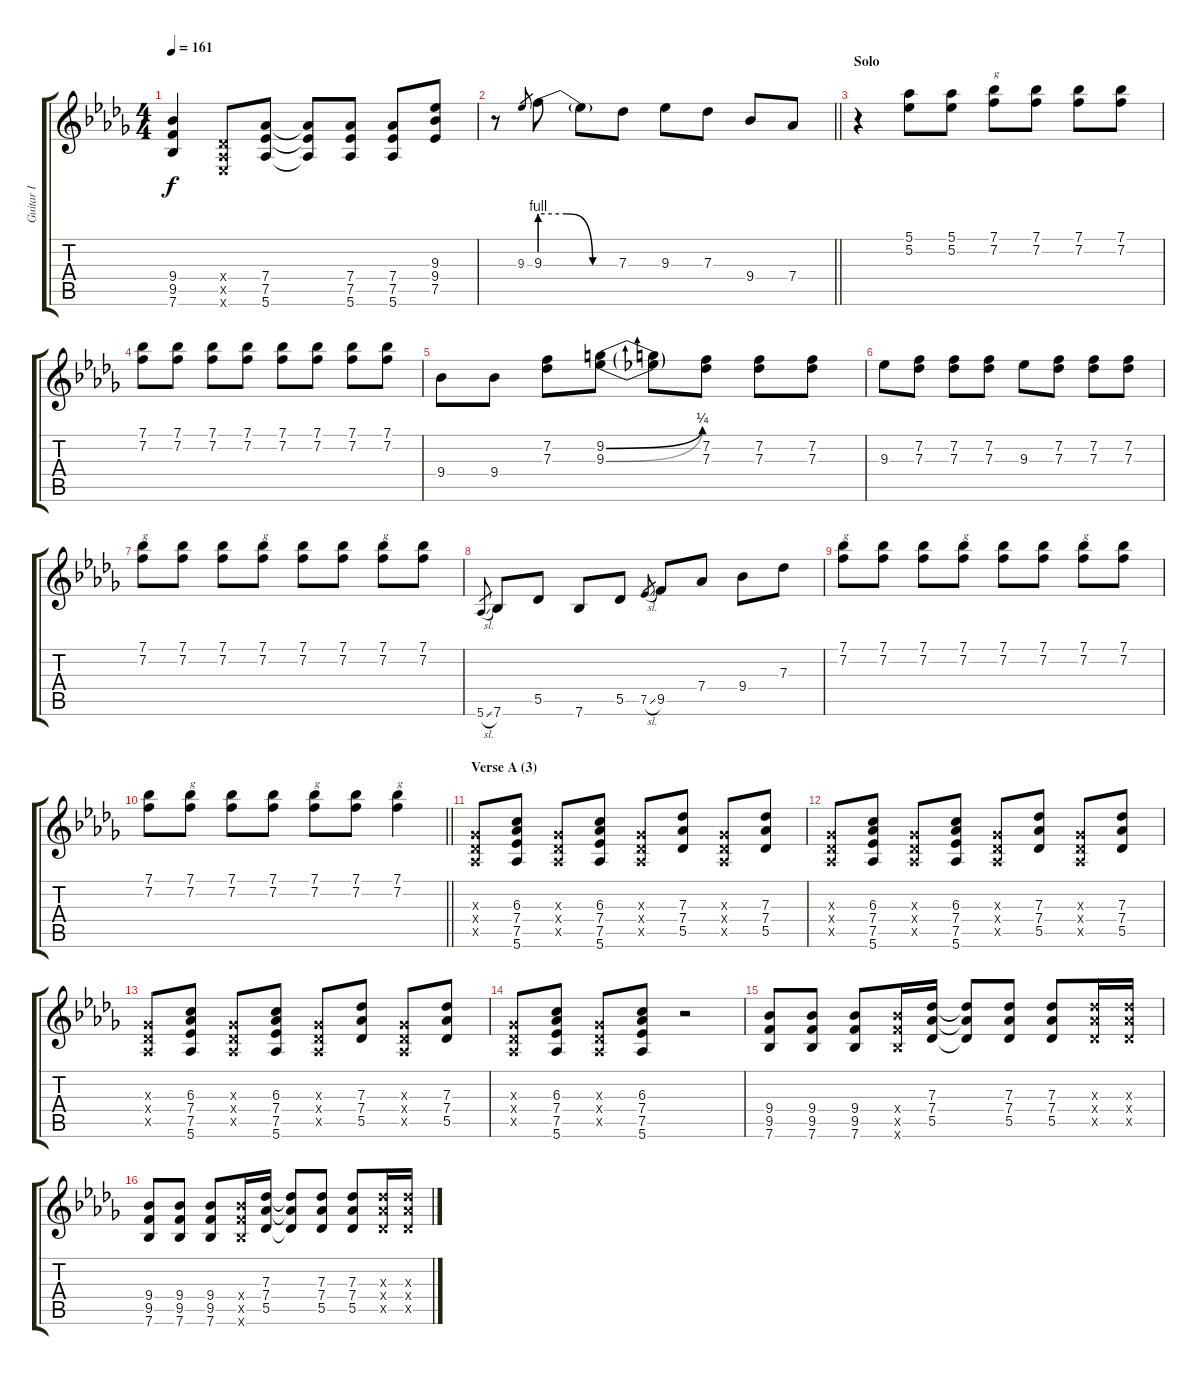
\track ("Guitar I" "Guitar I") {instrument distortionguitar}
\staff {score tabs}
\tuning (Eb4 Bb3 Gb3 Db3 Ab2 Eb2) {hide}
\ts (4 4)
\tempo 161
\clef g2
\ks bbminor
(9.4 9.5 7.6).4{dy f} (0.4{x} 0.5{x} 0.6{x}).8 (7.4 7.5 5.6).8 (7.4{t} 7.5{t} 5.6{t}).8 (7.4 7.5 5.6).8 (7.4 7.5 5.6).8 (9.3 9.4 7.5).8 |
\barLineRight lightlight
r.8 9.3.8{gr} 9.3{be (custom 0 4 20 4 40 0 60 0)}.8 9.3{t}.8 7.3.8 9.3.8 7.3.8 9.4.8 7.4.8 |
\section ("" "Solo")
r.4{volume 16 balance 8 instrument distortionguitar} (5.1 5.2).8 (5.1 5.2).8 (7.1 7.2).8{txt "g"} (7.1 7.2).8 (7.1 7.2).8 (7.1 7.2).8 |
(7.1 7.2).8 (7.1 7.2).8 (7.1 7.2).8 (7.1 7.2).8 (7.1 7.2).8 (7.1 7.2).8 (7.1 7.2).8 (7.1 7.2).8 |
9.4.8 9.4.8 (7.2 7.3).8 (9.2{be (bend 0 0 60 1)} 9.3{be (bend 0 0 60 1)}).8 (9.2{t} 9.3{t}).8 (7.2 7.3).8 (7.2 7.3).8 (7.2 7.3).8 |
9.3.8 (7.2 7.3).8 (7.2 7.3).8 (7.2 7.3).8 9.3.8 (7.2 7.3).8 (7.2 7.3).8 (7.2 7.3).8 |
(7.1 7.2).8{txt "g"} (7.1 7.2).8 (7.1 7.2).8 (7.1 7.2).8{txt "g"} (7.1 7.2).8 (7.1 7.2).8 (7.1 7.2).8{txt "g"} (7.1 7.2).8 |
5.6{sl}.8{gr} 7.6.8 5.5.8 7.6.8 5.5.8 7.5{sl}.8{gr} 9.5.8 7.4.8 9.4.8 7.3.8 |
(7.1 7.2).8{txt "g"} (7.1 7.2).8 (7.1 7.2).8 (7.1 7.2).8{txt "g"} (7.1 7.2).8 (7.1 7.2).8 (7.1 7.2).8{txt "g"} (7.1 7.2).8 |
\barLineRight lightlight
(7.1 7.2).8 (7.1 7.2).8{txt "g"} (7.1 7.2).8 (7.1 7.2).8 (7.1 7.2).8{txt "g"} (7.1 7.2).8 (7.1 7.2).4{txt "g"} |
\section ("" "Verse A (3)")
(0.3{x} 0.4{x} 0.5{x}).8{volume 12 balance 12} (6.3 7.4 7.5 5.6).8 (0.3{x} 0.4{x} 0.5{x}).8 (6.3 7.4 7.5 5.6).8 (0.3{x} 0.4{x} 0.5{x}).8 (7.3 7.4 5.5).8 (0.3{x} 0.4{x} 0.5{x}).8 (7.3 7.4 5.5).8 |
(0.3{x} 0.4{x} 0.5{x}).8 (6.3 7.4 7.5 5.6).8 (0.3{x} 0.4{x} 0.5{x}).8 (6.3 7.4 7.5 5.6).8 (0.3{x} 0.4{x} 0.5{x}).8 (7.3 7.4 5.5).8 (0.3{x} 0.4{x} 0.5{x}).8 (7.3 7.4 5.5).8 |
(0.3{x} 0.4{x} 0.5{x}).8 (6.3 7.4 7.5 5.6).8 (0.3{x} 0.4{x} 0.5{x}).8 (6.3 7.4 7.5 5.6).8 (0.3{x} 0.4{x} 0.5{x}).8 (7.3 7.4 5.5).8 (0.3{x} 0.4{x} 0.5{x}).8 (7.3 7.4 5.5).8 |
(0.3{x} 0.4{x} 0.5{x}).8 (6.3 7.4 7.5 5.6).8 (0.3{x} 0.4{x} 0.5{x}).8 (6.3 7.4 7.5 5.6).8 r.2 |
(9.4 9.5 7.6).8 (9.4 9.5 7.6).8 (9.4 9.5 7.6).8 (9.4{x} 9.5{x} 7.6{x}).16 (7.3 7.4 5.5).16 (7.3{t} 7.4{t} 5.5{t}).8 (7.3 7.4 5.5).8 (7.3 7.4 5.5).8 (7.3{x} 7.4{x} 5.5{x}).16 (7.3{x} 7.4{x} 5.5{x}).16 |
(9.4 9.5 7.6).8 (9.4 9.5 7.6).8 (9.4 9.5 7.6).8 (9.4{x} 9.5{x} 7.6{x}).16 (7.3 7.4 5.5).16 (7.3{t} 7.4{t} 5.5{t}).8 (7.3 7.4 5.5).8 (7.3 7.4 5.5).8 (7.3{x} 7.4{x} 5.5{x}).16 (7.3{x} 7.4{x} 5.5{x}).16
